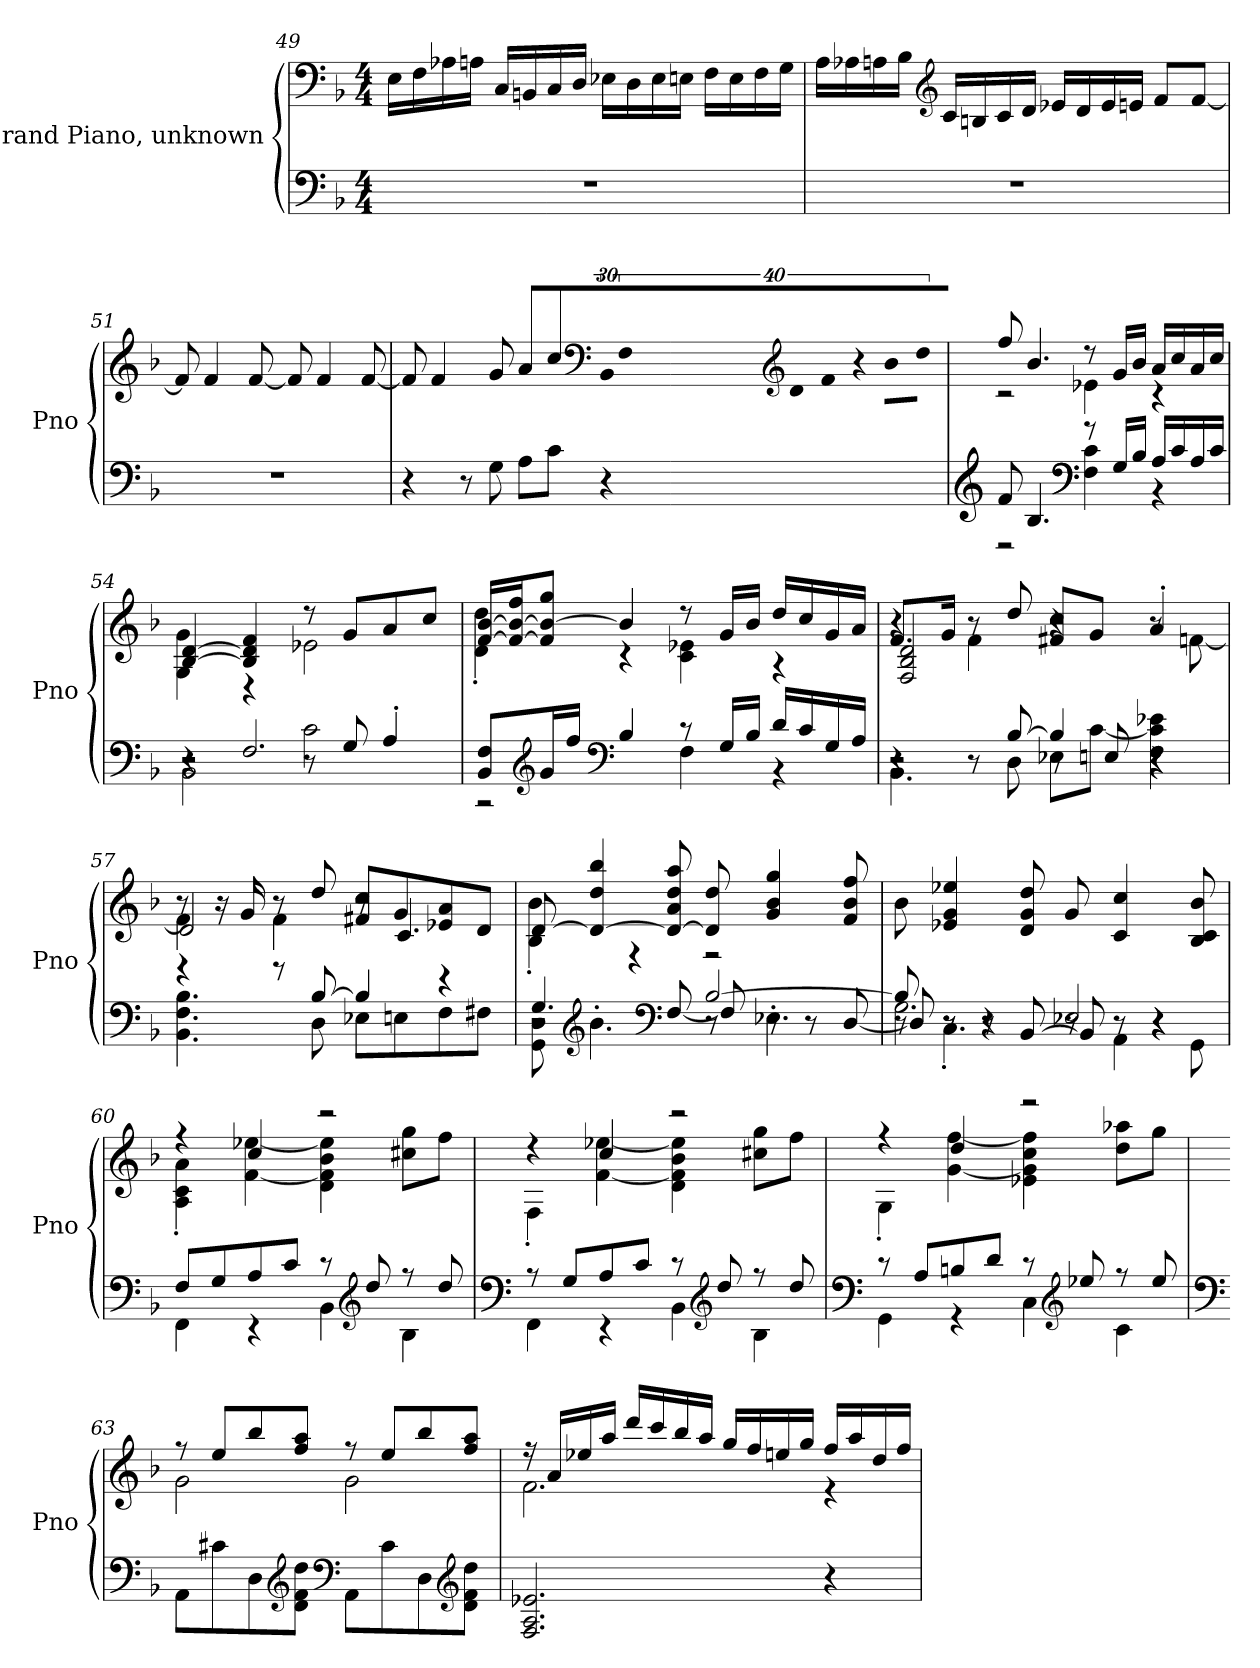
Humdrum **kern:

**kern	**kern
*part1	*part1
*staff2	*staff1
*I"Grand Piano, unknown	*
*I'Pno	*
*clefF4	*clefF4
*k[b-]	*k[b-]
*M4/4	*M4/4
=49	=49
1r	16E\LL
.	16F\
.	16A-X\
.	16An\JJ
.	16C/LL
.	16BBn/
.	16C/
.	16D/JJ
.	16E-X\LL
.	16D\
.	16E-\
.	16En\JJ
.	16F\LL
.	16E\
.	16F\
.	16G\JJ
!!LO:LB:g=z
=50	=50
1r	16A\LL
.	16A-X\
.	16An\
.	16B-\JJ
*	*clefG2
.	16c/LL
.	16Bn/
.	16c/
.	16d/JJ
.	16e-X/LL
.	16d/
.	16e-/
.	16en/JJ
.	8f/L
.	[8f/J
=51	=51
1r	8f/]
.	4f/
.	[8f/
.	8f/]
.	4f/
.	[8f/
=52	=52
4r	8f/]
.	4f/
8r	.
8G\	8g/
8A\L	8a/L
8c\J	8cc/
*	*clefF4
!	!LO:N:vis=64
4r	960%17BB-/KLL
!	!LO:N:vis=32
.	640%23F/
*	*clefG2
!	!LO:N:vis=64
.	960%17d/L
!	!LO:N:vis=64
.	960%17f/JJJJ
!	!LO:N:vis=64
.	960%17r
!	!LO:N:vis=64
.	960%17b-\KKKL
.	8dd\J
.	1920ryy
!!LO:LB:g=z
=53	=53
*clefG2	*
*^	*^
8f/	2r	8ff/	2r
4.B-/	.	4.b-/	.
*clefF4	*	*	*
8r	4F\ 4c\	8r	4e-X\
16G/LL	.	16g/LL	.
16B-/JJ	.	16b-/JJ	.
16A/LL	4r	16a/LL	4r
16c/	.	16cc/	.
16A/	.	16a/	.
16c/JJ	.	16cc/JJ	.
=54	=54	=54	=54
*	*^	*	*
2r	2BB-\	4r	[4B-/ [4d/	4G\ 4g\
.	.	2.F/	4B-/] 4d/] 4f/	4r
8r	2c\	.	8r	2e-X\
8G/	.	.	8g/L	.
4A'/	.	.	8a/	.
.	.	.	8cc/J	.
*	*v	*v	*	*
=55	=55	=55	=55
8BB-/ 8F/L	2r	[16f/ [16b-/LL	4d\' 4dd\'
.	.	16f/_ 16b-/_ 16ff/J	.
*clefG2	*	*	*
16g/L	.	8f/] 8b-/_ 8gg/J	.
16ff/JJ	.	.	.
*clefF4	*	*	*
4B-/	.	4b-/]	4r
8r	4F\	8r	4c\ 4e-X\
16G/LL	.	16g/LL	.
16B-/JJ	.	16b-/JJ	.
16d/LL	4r	16dd/LL	4r
16c/	.	16cc/	.
16G/	.	16g/	.
16A/JJ	.	16a/JJ	.
!!LO:LB:g=z
=56	=56	=56	=56
*	*^	*	*^
4r	4.BB-\	2r	8.f/L	4r	2F/ 2B-/ 2d/
.	.	.	16g/Jk	.	.
8r	.	.	8r	4f\	.
[8B-/	8D\	.	8dd/	.	.
4B-/]	8E-X\L	8r	8f#X/ 8cc/L	4r	2r
.	[8c\J	8En/	8g/J	.	.
4r	4F\ 4c\] 4e-X\	4r	4a'/	8r	.
.	.	.	.	[8fn\	.
*	*v	*v	*	*	*
=57	=57	=57	=57	=57
4r	4.BB-\ 4.F\ 4.B-\	8r	4f\]	2d/
.	.	16r	.	.
.	.	16g/	.	.
8r	.	8r	4f\	.
[8B-/	8D\	8dd/	.	.
4B-/]	8E-X\L	8f#X/ 8cc/L	2r	8r
.	8En\	8g/	.	4.c/
4r	8F\	8e-X/ 8a/	.	.
.	8F#X\J	8d/J	.	.
*	*	*	*v	*v
=58	=58	=58	=58
*	*^	*	*
2r	4.G/	8GG\ 8D\	[8d/	4B-\' 4b-\'
*clefG2	*	*	*	*
.	.	4.b-'\	4d/_ 4dd/ 4bb-/	.
.	.	.	.	4r
*clefF4	*	*	*	*
.	[8F/	.	8d/_ 8a/ 8dd/ 8aa/	.
[2B-/	8F/]	8r	8d/] 8dd/	2r
.	8r	4.E-X'\	4g/ 4b-/ 4gg/	.
.	8r	.	.	.
.	[8D/	.	8f/ 8b-/ 8ff/	.
*	*	*	*v	*v
!!LO:PB:g=z
=59	=59	=59	=59
*	*	*^	*
8B-/]	2.G\	8D/]	8r	8b-\
8r	.	8r	4.C'\	4e-X/ 4g/ 4ee-X/
4r	.	8r	.	.
.	.	[8BB-/	.	8d/ 8g/ 8dd/
2E-X/	.	8BB-/]	8r	8g/
.	.	8r	4AA\	4c/ 4cc/
.	4r	4r	.	.
.	.	.	8GG\	8B-/ 8c/ 8b-/
*	*v	*v	*v	*
=60	=60	=60
*	*	*^
8F/L	4FF\	4r	4A\' 4c\' 4a\'
8G/	.	.	.
8A/	4r	4cc/	[4f\ [4ee-X\
8c/J	.	.	.
8r	4BB-\	2r	4d\ 4f\] 4b-\ 4ee-\]
*clefG2	*	*	*
8dd/	.	.	.
8r	4B-\	.	8cc#X\ 8gg\L
8dd/	.	.	8ff\J
=61	=61	=61	=61
*clefF4	*	*	*
8r	4FF\	4r	4F'\
8G/L	.	.	.
8A/	4r	4cc/	[4f\ [4ee-X\
8c/J	.	.	.
8r	4BB-\	2r	4d\ 4f\] 4b-\ 4ee-\]
*clefG2	*	*	*
8dd/	.	.	.
8r	4B-\	.	8cc#X\ 8gg\L
8dd/	.	.	8ff\J
!!LO:LB:g=z	!!
=62	=62	=62	=62
*clefF4	*	*	*
8r	4GG\	4r	4G'\
8A/L	.	.	.
8Bn/	4r	4dd/	[4g\ [4ff\
8d/J	.	.	.
8r	4C\	2r	4e-X\ 4g\] 4cc\ 4ff\]
*clefG2	*	*	*
8ee-X/	.	.	.
8r	4c\	.	8dd\ 8aa-X\L
8ee-/	.	.	8gg\J
*v	*v	*	*
=63	=63	=63
*clefF4	*	*
8AA\L	8r	2g\
8c#X\	8ee/L	.
8D\	8bb-/	.
*clefG2	*	*
8d\ 8f\ 8dd\J	8ff/ 8aa/J	.
*clefF4	*	*
8AA\L	8r	2g\
8c#\	8ee/L	.
8D\	8bb-/	.
*clefG2	*	*
8d\ 8f\ 8dd\J	8ff/ 8aa/J	.
!!LO:LB:g=z	!!
=64	=64	=64
2.F/ 2.A/ 2.e-X/	16r	2.f\
.	16a/LL	.
.	16ee-X/	.
.	16aa/JJ	.
.	16ddd/LL	.
.	16ccc/	.
.	16bb-/	.
.	16aa/JJ	.
.	16gg/LL	.
.	16ff/	.
.	16een/	.
.	16gg/JJ	.
4r	16ff/LL	4r
.	16aa/	.
.	16dd/	.
.	16ff/JJ	.
*	*v	*v
=	=
*-	*-
